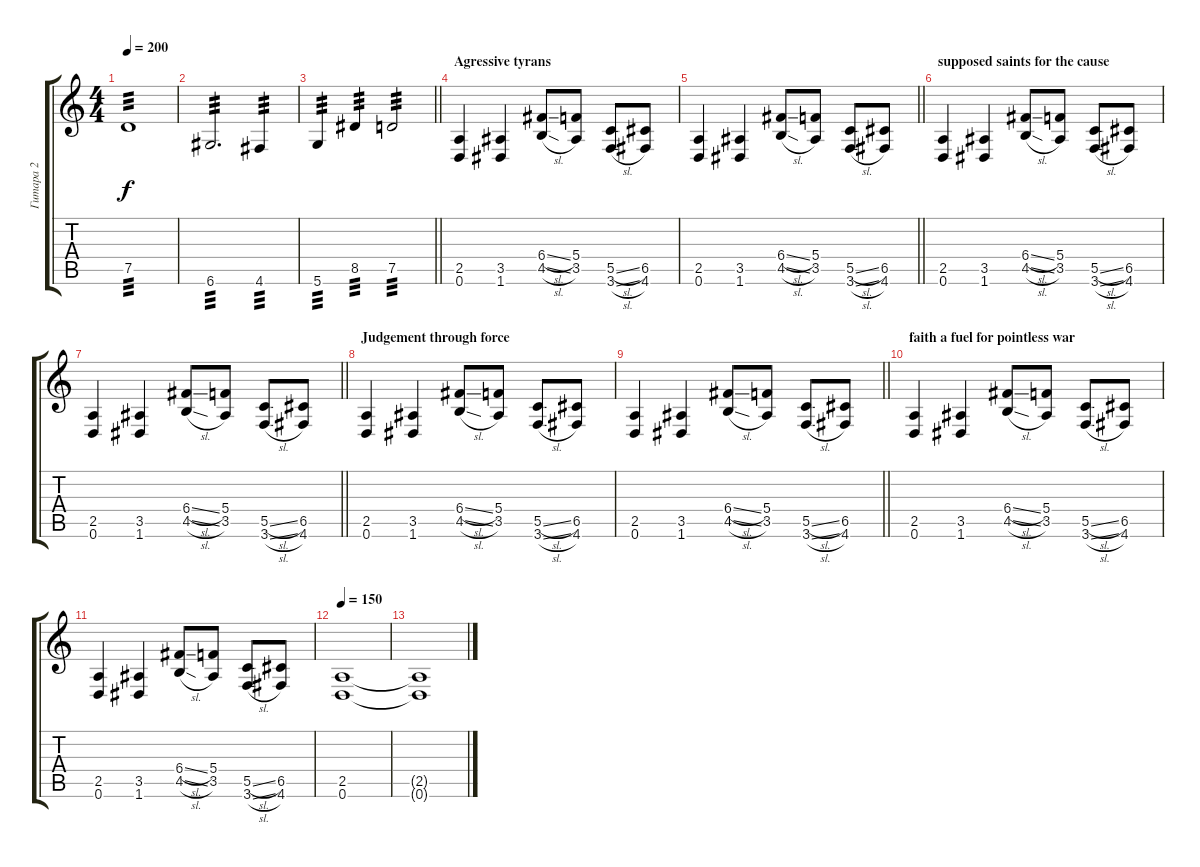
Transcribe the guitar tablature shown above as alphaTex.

\track ("Гитара 2" "Гитара 2") {instrument distortionguitar}
\staff {score tabs}
\tuning (D4 A3 F3 C3 G2 D2) {hide}
\ts (4 4)
\tempo 200
\clef g2
\ks c
7.5.1{tp 3 dy f} |
6.6.2{d tp 3} 4.6.4{tp 3} |
\barLineRight lightlight
5.6.4{tp 3} 8.5.4{tp 3} 7.5.2{tp 3} |
\section ("" "Agressive tyrans")
(2.5 0.6).4 (3.5 1.6).4 (6.4{sl} 4.5{sl}).8 (5.4 3.5).8 (5.5{sl} 3.6{sl}).8 (6.5 4.6).8 |
\barLineRight lightlight
(2.5 0.6).4 (3.5 1.6).4 (6.4{sl} 4.5{sl}).8 (5.4 3.5).8 (5.5{sl} 3.6{sl}).8 (6.5 4.6).8 |
\section ("" "supposed saints for the cause")
(2.5 0.6).4 (3.5 1.6).4 (6.4{sl} 4.5{sl}).8 (5.4 3.5).8 (5.5{sl} 3.6{sl}).8 (6.5 4.6).8 |
\barLineRight lightlight
(2.5 0.6).4 (3.5 1.6).4 (6.4{sl} 4.5{sl}).8 (5.4 3.5).8 (5.5{sl} 3.6{sl}).8 (6.5 4.6).8 |
\section ("" "Judgement through force")
(2.5 0.6).4 (3.5 1.6).4 (6.4{sl} 4.5{sl}).8 (5.4 3.5).8 (5.5{sl} 3.6{sl}).8 (6.5 4.6).8 |
\barLineRight lightlight
(2.5 0.6).4 (3.5 1.6).4 (6.4{sl} 4.5{sl}).8 (5.4 3.5).8 (5.5{sl} 3.6{sl}).8 (6.5 4.6).8 |
\section ("" "faith a fuel for pointless war")
(2.5 0.6).4 (3.5 1.6).4 (6.4{sl} 4.5{sl}).8 (5.4 3.5).8 (5.5{sl} 3.6{sl}).8 (6.5 4.6).8 |
(2.5 0.6).4 (3.5 1.6).4 (6.4{sl} 4.5{sl}).8 (5.4 3.5).8 (5.5{sl} 3.6{sl}).8 (6.5 4.6).8 |
\tempo 150
(2.5 0.6).1 |
(2.5{t} 0.6{t}).1
